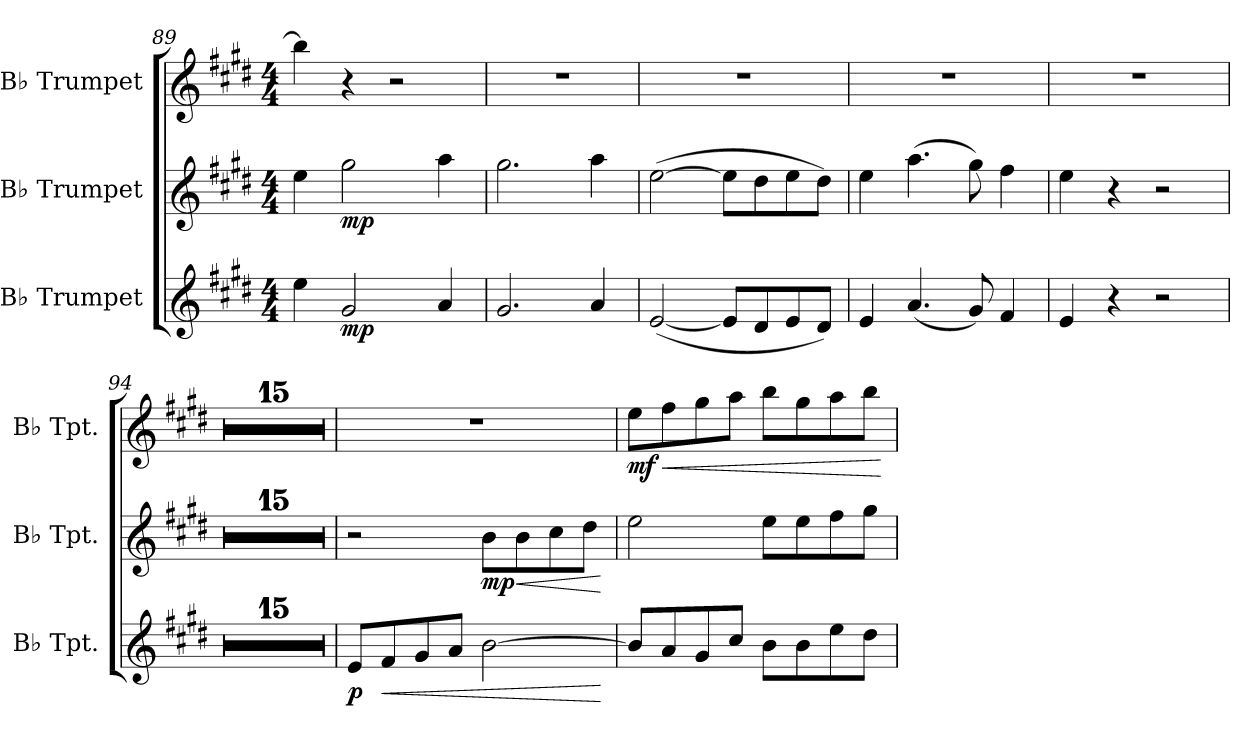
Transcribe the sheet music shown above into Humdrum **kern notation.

**kern	**dynam	**kern	**dynam	**kern	**dynam
*part3	*part3	*part2	*part2	*part1	*part1
*staff3	*staff3	*staff2	*staff2	*staff1	*staff1
*I"B♭ Trumpet	*	*I"B♭ Trumpet	*	*I"B♭ Trumpet	*
*I'B♭ Tpt.	*	*I'B♭ Tpt.	*	*I'B♭ Tpt.	*
*clefG2	*	*clefG2	*	*clefG2	*
*ITrd1c2	*	*ITrd1c2	*	*ITrd1c2	*
*k[f#c#]	*	*k[f#c#]	*	*k[f#c#]	*
*M4/4	*	*M4/4	*	*M4/4	*
=89	=89	=89	=89	=89	=89
4dd\	.	4dd\	.	4aa\]	.
!	!LO:DY:b	!	!LO:DY:b	!	!
2f#/	mp	2ff#\	mp	4r	.
.	.	.	.	2r	.
4g/	.	4gg\	.	.	.
=90	=90	=90	=90	=90	=90
2.f#/	.	2.ff#\	.	1r	.
4g/	.	4gg\	.	.	.
=91	=91	=91	=91	=91	=91
([2d/	.	([2dd\	.	1r	.
8d/L]	.	8dd\L]	.	.	.
8c#/	.	8cc#\	.	.	.
8d/	.	8dd\	.	.	.
8c#/J)	.	8cc#\J)	.	.	.
=92	=92	=92	=92	=92	=92
4d/	.	4dd\	.	1r	.
(4.g/	.	(4.gg\	.	.	.
8f#/)	.	8ff#\)	.	.	.
4e/	.	4ee\	.	.	.
=93	=93	=93	=93	=93	=93
4d/	.	4dd\	.	1r	.
4r	.	4r	.	.	.
2r	.	2r	.	.	.
=94	=94	=94	=94	=94	=94
1r	.	1r	.	1r	.
=95	=95	=95	=95	=95	=95
1r	.	1r	.	1r	.
=96	=96	=96	=96	=96	=96
1r	.	1r	.	1r	.
!!LO:PB:g=z
=97	=97	=97	=97	=97	=97
1r	.	1r	.	1r	.
=98	=98	=98	=98	=98	=98
1r	.	1r	.	1r	.
=99	=99	=99	=99	=99	=99
1r	.	1r	.	1r	.
=100	=100	=100	=100	=100	=100
1r	.	1r	.	1r	.
=101	=101	=101	=101	=101	=101
1r	.	1r	.	1r	.
=102	=102	=102	=102	=102	=102
1r	.	1r	.	1r	.
=103	=103	=103	=103	=103	=103
1r	.	1r	.	1r	.
=104	=104	=104	=104	=104	=104
1r	.	1r	.	1r	.
=105	=105	=105	=105	=105	=105
1r	.	1r	.	1r	.
=106	=106	=106	=106	=106	=106
1r	.	1r	.	1r	.
=107	=107	=107	=107	=107	=107
1r	.	1r	.	1r	.
=108	=108	=108	=108	=108	=108
1r	.	1r	.	1r	.
=109	=109	=109	=109	=109	=109
!	!LO:DY:b	!	!	!	!
8d/L	p	2r	.	1r	.
!	!LO:HP:b	!	!	!	!
8e/	<	.	.	.	.
8f#/	.	.	.	.	.
8g/J	.	.	.	.	.
!	!	!	!LO:DY:b	!	!
[2a\	.	8a\L	mp	.	.
!	!	!	!LO:HP:b	!	!
.	.	8a\	<	.	.
.	.	8b\	.	.	.
.	.	8cc#\J	.	.	.
.	[	.	[	.	.
!!LO:LB:g=z
=110	=110	=110	=110	=110	=110
!	!	!	!	!	!LO:DY:b
8a/L]	.	2dd\	.	8dd\L	mf
!	!	!	!	!	!LO:HP:b
8g/	.	.	.	8ee\	<
8f#/	.	.	.	8ff#\	.
8b/J	.	.	.	8gg\J	.
8a\L	.	8dd\L	.	8aa\L	.
8a\	.	8dd\	.	8ff#\	.
8dd\	.	8ee\	.	8gg\	.
8cc#\J	.	8ff#\J	.	8aa\J	.
.	.	.	.	.	[
=	=	=	=	=	=
*-	*-	*-	*-	*-	*-
